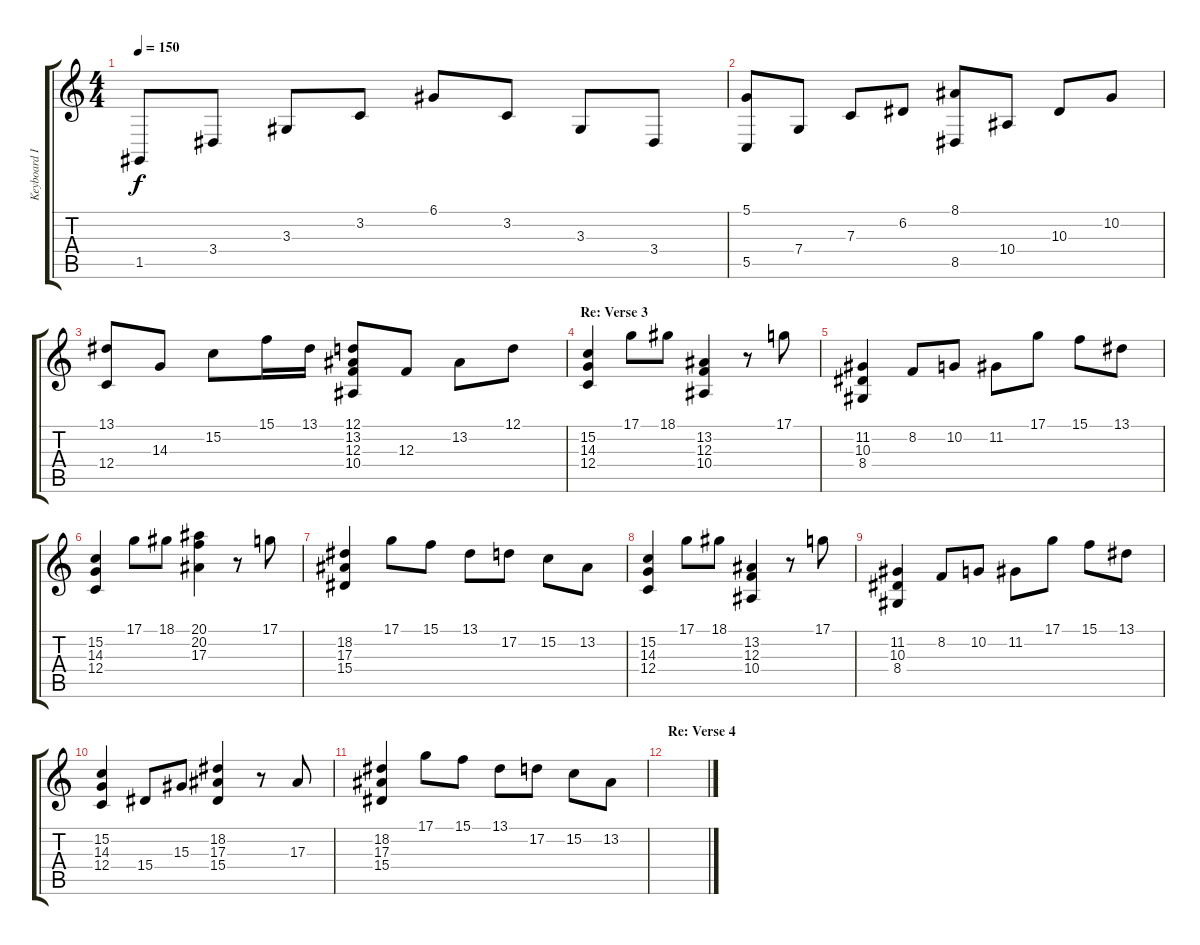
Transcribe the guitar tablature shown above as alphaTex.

\track ("Keyboard III" "Keyboard I") {instrument acousticgrandpiano}
\staff {score tabs}
\tuning (D4 A3 F3 C3 G2 D2) {hide}
\ts (4 4)
\tempo 150
\clef g2
\ks c
1.5.8{dy f} 3.4.8 3.3.8 3.2.8 6.1.8 3.2.8 3.3.8 3.4.8 |
(5.1 5.5).8 7.4.8 7.3.8 6.2.8 (8.1 8.5).8 10.4.8 10.3.8 10.2.8 |
(13.1 12.4).8 14.3.8 15.2.8 15.1.16 13.1.16 (12.1 13.2 12.3 10.4).8 12.3.8 13.2.8 12.1.8 |
\section ("" "Re: Verse 3")
(15.2 14.3 12.4).4 17.1.8 18.1.8 (13.2 12.3 10.4).4 r.8 17.1.8 |
(11.2 10.3 8.4).4 8.2.8 10.2.8 11.2.8 17.1.8 15.1.8 13.1.8 |
(15.2 14.3 12.4).4 17.1.8 18.1.8 (20.1 20.2 17.3).4 r.8 17.1.8 |
(18.2 17.3 15.4).4 17.1.8 15.1.8 13.1.8 17.2.8 15.2.8 13.2.8 |
(15.2 14.3 12.4).4 17.1.8 18.1.8 (13.2 12.3 10.4).4 r.8 17.1.8 |
(11.2 10.3 8.4).4 8.2.8 10.2.8 11.2.8 17.1.8 15.1.8 13.1.8 |
(15.2 14.3 12.4).4 15.4.8 15.3.8 (18.2 17.3 15.4).4 r.8 17.3.8 |
(18.2 17.3 15.4).4 17.1.8 15.1.8 13.1.8 17.2.8 15.2.8 13.2.8 |
\section ("" "Re: Verse 4")
